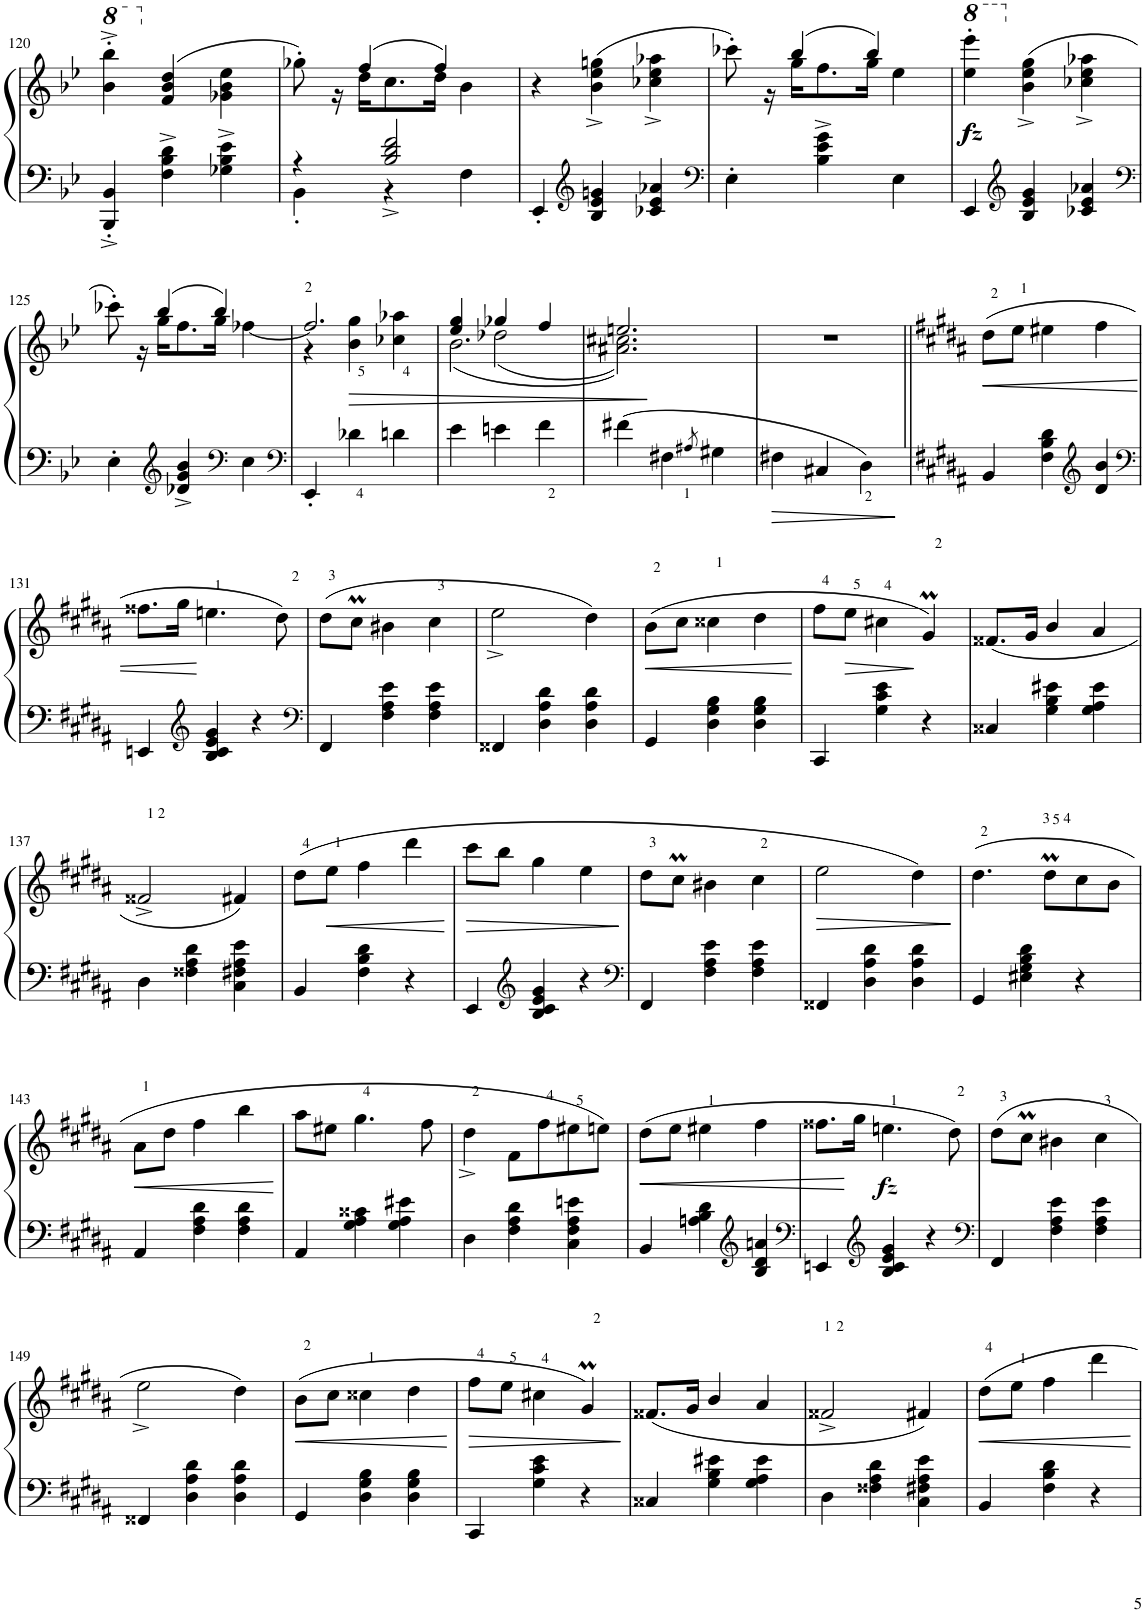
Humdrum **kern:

**kern	**kern	**dynam
*part1	*part1	*part1
*staff2	*staff1	*staff1/2
*I"Part 1	*	*
!!LO:PB:g=z
*clefF4	*clefG2	*
*k[b-e-]	*k[b-e-]	*
*M3/4	*M3/4	*
*	*8va	*
=120	=120	=120
4BBB-/'^ 4BB-/'^	4bb-\'^ 4bbb-\'^	.
*	*X8va	*
4F\^ 4B-\^ 4d\^	(4f/^ 4b-/^ 4dd/^	.
4G-X\^ 4B-\^ 4e-\^	4g-X\^ 4b-\^ 4ee-\^	.
=121	=121	=121
*^	*^	*
4r	4BB-'\	8gg-X'\)	8ryy	.
.	.	16ryy	16r	.
.	.	(4ff/	16dd\KL	.
2B-/^< 2d/^< 2f/^<	4r	.	8.cc\	.
.	.	4ff/)	16dd\Jk	.
.	4F\	.	4b-\	.
.	.	16ryy	.	.
*v	*v	*	*	*
*	*v	*v	*
=122	=122	=122
4EE-'/	4r	.
*clefG2	*	*
4B-/^ 4e-/^ 4gn/^	(4b-\^< 4ee-\^< 4ggn\^<	.
4c-X/^ 4e-/^ 4a-X/^	4cc-X\^< 4ee-\^< 4aa-X\^<	.
=123	=123	=123
*clefF4	*	*
*	*^	*
4E-'\	8ccc-X'\)	8ryy	.
.	16ryy	16r	.
.	(4bb-/	16gg\KL	.
4B-\^ 4e-\^ 4g\^	.	8.ff\	.
.	4bb-/)	16gg\Jk	.
4E-\	.	4ee-\	.
.	16ryy	.	.
*	*v	*v	*
=124	=124	=124
*	*8va	*
!	!	!LO:DY:b
!	!	!LO:DY:n=1:b
4EE-/	4eee-\' 4eeee-\'	fz fz
*clefG2	*	*
*	*X8va	*
4B-/^ 4e-/^ 4g/^	(4b-\^< 4ee-\^< 4gg\^<	.
4c-X/^ 4e-/^ 4a-X/^	4cc-X\^< 4ee-\^< 4aa-X\^<	.
!!LO:LB:g=z
=125	=125	=125
*clefF4	*	*
*	*^	*
4E-'\	8ccc-X'\)	8ryy	.
.	16ryy	16r	.
.	(4bb-/	16gg\KL	.
*clefG2	*	*	*
4d-X/^ 4g/^ 4b-/^	.	8.ff\	.
.	4bb-/)	16gg\Jk	.
*clefF4	*	*	*
4E-\	.	[4ff-X\	.
.	16ryy	.	.
=126	=126	=126	=126
*clefF4	*	*	*
4EE-'/	2.ff-/]	4r	.
!	!	!	!LO:HP:b
4d-X\	.	4b-\ 4gg\	>
4dn\	.	4cc-X\ 4aa-X\	.
=127	=127	=127	=127
*	*	*^	*
4e-\	4ee-/ 4gg/	4ryy	(2.b-\	.
4en\	4gg-X/	(2dd-X\	.	.
4f\	4ff/	.	.	.
*	*	*v	*v	*
=128	=128	=128	=128
4f#X\	2.een/	2.a#X\ 2.cc#X\))	.
4F#X\	.	.	.
8qA#X/	.	.	.
4G#X\	.	.	.
*	*v	*v	*
.	.	]
=129	=129	=129
4F#X\	2.r	.
4C#X/	.	.
4D<\	.	.
=130||	=130||	=130||
*k[f#c#g#d#a#]	*k[f#c#g#d#a#]	*
!	!	!LO:HP:b
4BB/	(8dd#\L	<
.	8ee\J	.
4F#\ 4B\ 4d#\	4ee#X\	.
*clefG2	*	*
4d#/ 4b/	4ff#\	.
!!LO:LB:g=z
=131	=131	=131
*clefF4	*	*
4EEn/	8.ff##X\L	.
.	16gg#\Jk	.
*clefG2	*	*
4B/ 4c#/ 4e/ 4g#/	4.een\	[
4r	.	.
.	8dd#\)	.
=132	=132	=132
*clefF4	*	*
4FF#/	(8dd#\L	.
.	8cc#M\J	.
4F#\ 4A#\ 4e\	4b#X\	.
4F#\ 4A#\ 4e\	4cc#\	.
=133	=133	=133
4FF##X/	2ee^<\	.
4D#\ 4A#\ 4d#\	.	.
4D#\ 4A#\ 4d#\	4dd#\)	.
=134	=134	=134
!	!	!LO:HP:b
4GG#/	(8b\L	<
.	8cc#\J	.
4D#\ 4G#\ 4B\	4cc##X\	.
4D#\ 4G#\ 4B\	4dd#\	.
.	.	[
=135	=135	=135
4CC#/	8ff#\L	.
!	!	!LO:HP:b
.	8ee\J	>
4G#\ 4c#\ 4e\	4cc#X\	.
4r	4g#M/)	]
=136	=136	=136
4C##X/	(8.f##X/L	.
.	16g#/Jk	.
4G#\ 4B\ 4e#X\	4b/	.
4G#\ 4A#\ 4e#\	4a#/	.
!!LO:LB:g=z
=137	=137	=137
4D#\	2f##X^/	.
4F##X\ 4A#\ 4d#\	.	.
4C#\ 4F#X\ 4A#\ 4e\	4f#X/)	.
=138	=138	=138
4BB/	(8dd#\L	.
!	!	!LO:HP:b
.	8ee\J	<
4F#\ 4B\ 4d#\	4ff#\	.
4r	4ddd#\	.
.	.	[
=139	=139	=139
!	!	!LO:HP:b
4EE/	8ccc#\L	>
.	8bb\J	.
*clefG2	*	*
4B/ 4c#/ 4e/ 4g#/	4gg#\	.
4r	4ee\	.
.	.	]
=140	=140	=140
*clefF4	*	*
4FF#/	8dd#\L	.
.	8cc#M\J	.
4F#\ 4A#\ 4e\	4b#X\	.
4F#\ 4A#\ 4e\	4cc#\	.
=141	=141	=141
!	!	!LO:HP:b
4FF##X/	2ee\	>
4D#\ 4A#\ 4d#\	.	.
4D#\ 4A#\ 4d#\	4dd#\)	.
.	.	]
=142	=142	=142
4GG#/	(4.dd#\	.
4E#X\ 4G#\ 4B\ 4d#\	.	.
.	8dd#m\L	.
4r	8cc#\	.
.	8b\J	.
!!LO:LB:g=z
=143	=143	=143
!	!	!LO:HP:b
4AA#/	8a#\L	<
.	8dd#\J	.
4F#\ 4A#\ 4d#\	4ff#\	.
4F#\ 4A#\ 4d#\	4bb\	.
.	.	[
=144	=144	=144
4AA#/	8aa#\L	.
.	8ee#X\J	.
4G#\ 4A#\ 4c##X\	4.gg#\	.
4G#\ 4A#\ 4e#X\	.	.
.	8ff#\	.
=145	=145	=145
4D#\	4dd#^<\	.
4F#\ 4A#\ 4d#\	8f#\L	.
.	8ff#\	.
4C#\ 4F#\ 4A#\ 4en\	8ee#X\	.
.	8een\J)	.
=146	=146	=146
!	!	!LO:HP:b
4BB/	(8dd#\L	<
.	8ee\J	.
4An\ 4B\ 4d#\	4ee#X\	.
*clefG2	*	*
4B/ 4d#/ 4an/	4ff#\	.
=147	=147	=147
*clefF4	*	*
4EEn/	8.ff##X\L	.
.	16gg#\Jk	[
*clefG2	*	*
!	!	!LO:DY:b
4B/ 4c#/ 4e/ 4g#/	4.een\	fz
4r	.	.
.	8dd#\)	.
=148	=148	=148
*clefF4	*	*
4FF#/	(8dd#\L	.
.	8cc#M\J	.
4F#\ 4A#\ 4e\	4b#X\	.
4F#\ 4A#\ 4e\	4cc#\	.
!!LO:LB:g=z
=149	=149	=149
4FF##X/	2ee^<\	.
4D#\ 4A#\ 4d#\	.	.
4D#\ 4A#\ 4d#\	4dd#\)	.
=150	=150	=150
!	!	!LO:HP:b
4GG#/	(8b\L	<
.	8cc#\J	.
4D#\ 4G#\ 4B\	4cc##X\	.
4D#\ 4G#\ 4B\	4dd#\	.
.	.	[
=151	=151	=151
!	!	!LO:HP:b
4CC#/	8ff#\L	>
.	8ee\J	.
4G#\ 4c#\ 4e\	4cc#X\	.
4r	4g#M/)	.
.	.	]
=152	=152	=152
4C##X/	(8.f##X/L	.
.	16g#/Jk	.
4G#\ 4B\ 4e#X\	4b/	.
4G#\ 4A#\ 4e#\	4a#/	.
=153	=153	=153
4D#\	2f##X^/	.
4F##X\ 4A#\ 4d#\	.	.
4C#\ 4F#X\ 4A#\ 4e\	4f#X/)	.
=154	=154	=154
!	!	!LO:HP:b
4BB/	8dd#\L	<
.	8ee\J	.
4F#\ 4B\ 4d#\	4ff#\	.
4r	4ddd#\	.
.	.	[
=	=	=
*-	*-	*-
